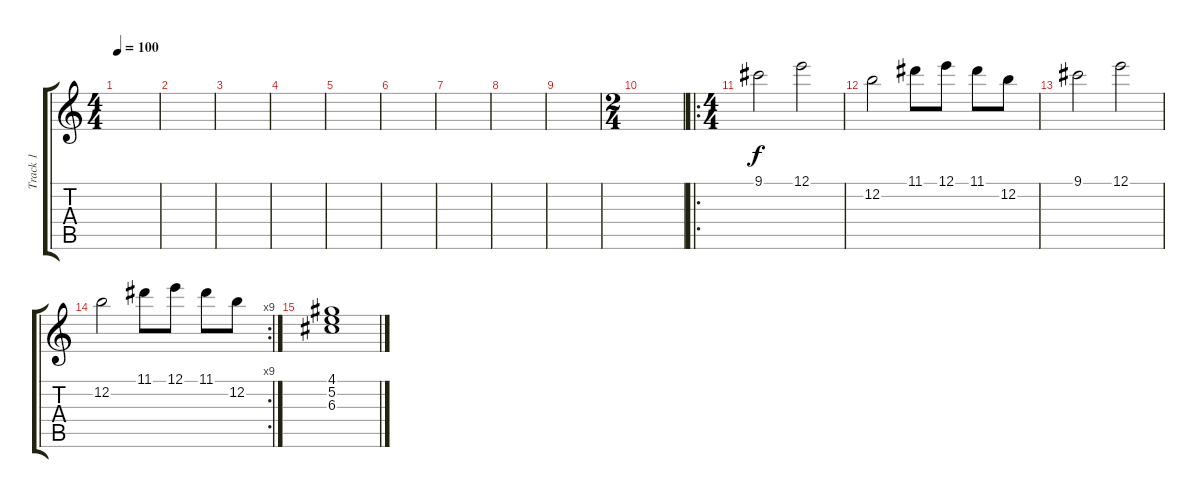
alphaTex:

\track ("Track 1" "Track 1") {instrument distortionguitar}
\staff {score tabs}
\tuning (E4 B3 G3 D3 A2 E2) {hide}
\ts (4 4)
\tempo 100
\clef g2
\ks c
|
|
|
|
|
|
|
|
|
\ts (2 4)
|
\ro
\ts (4 4)
9.1.2{dy f} 12.1.2 |
12.2.2 11.1.8 12.1.8 11.1.8 12.2.8 |
9.1.2 12.1.2 |
\rc 9
12.2.2 11.1.8 12.1.8 11.1.8 12.2.8 |
(4.1 5.2 6.3).1
